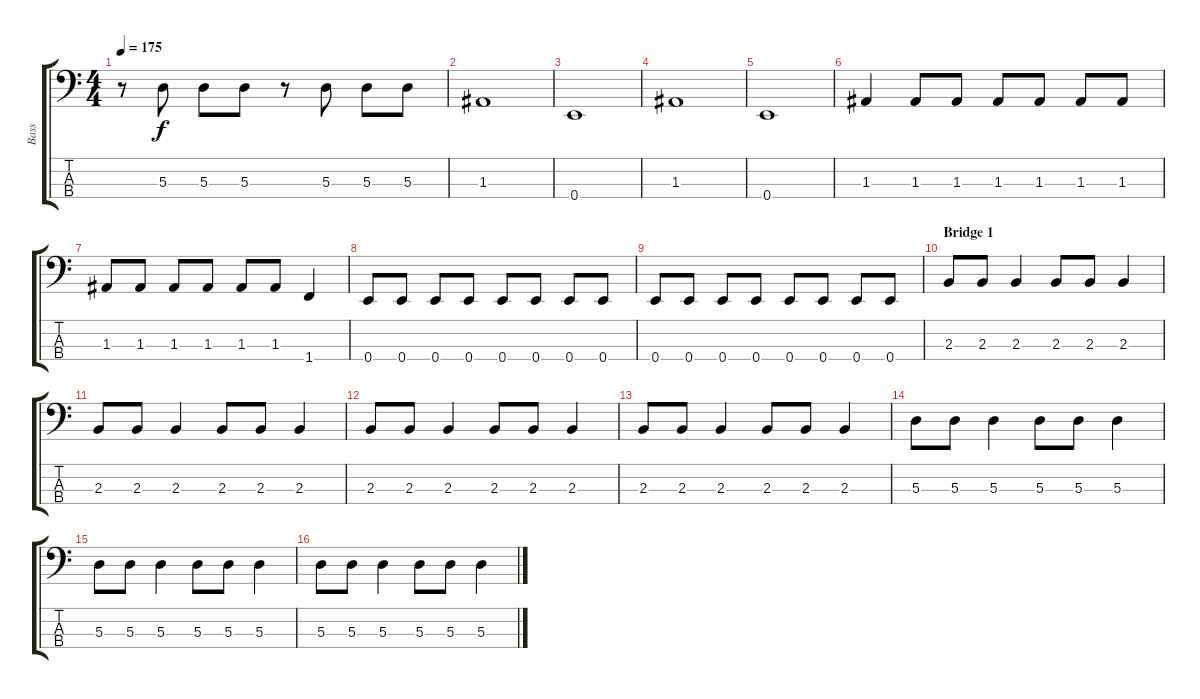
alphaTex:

\track ("Bass" "Bass") {instrument electricbassfinger}
\staff {score tabs}
\tuning (G2 D2 A1 E1) {hide}
\ts (4 4)
\tempo 175
\clef f4
\ks c
r.8{dy f} 5.3.8 5.3.8 5.3.8 r.8 5.3.8 5.3.8 5.3.8 |
1.3.1 |
0.4.1 |
1.3.1 |
0.4.1 |
1.3.4 1.3.8 1.3.8 1.3.8 1.3.8 1.3.8 1.3.8 |
1.3.8 1.3.8 1.3.8 1.3.8 1.3.8 1.3.8 1.4.4 |
0.4.8 0.4.8 0.4.8 0.4.8 0.4.8 0.4.8 0.4.8 0.4.8 |
0.4.8 0.4.8 0.4.8 0.4.8 0.4.8 0.4.8 0.4.8 0.4.8 |
\section ("" "Bridge 1")
2.3.8 2.3.8 2.3.4 2.3.8 2.3.8 2.3.4 |
2.3.8 2.3.8 2.3.4 2.3.8 2.3.8 2.3.4 |
2.3.8 2.3.8 2.3.4 2.3.8 2.3.8 2.3.4 |
2.3.8 2.3.8 2.3.4 2.3.8 2.3.8 2.3.4 |
5.3.8 5.3.8 5.3.4 5.3.8 5.3.8 5.3.4 |
5.3.8 5.3.8 5.3.4 5.3.8 5.3.8 5.3.4 |
5.3.8 5.3.8 5.3.4 5.3.8 5.3.8 5.3.4
